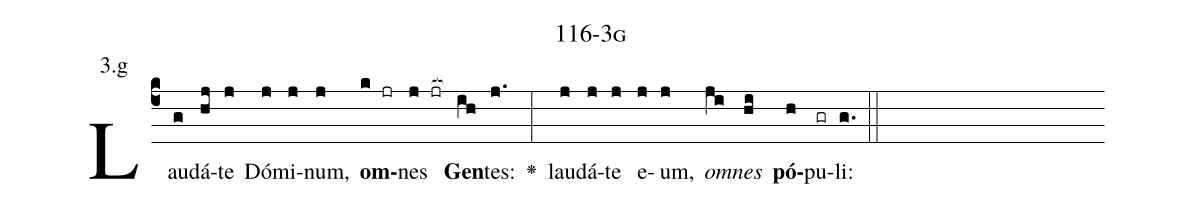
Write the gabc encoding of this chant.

name: 116-3g;
annotation: 3.g;
%%
(c4)Lau(g)dá(hj)te(j) Dó(j)mi(j)num,(j) <b>om</b>(k jr)nes(j jr[ocb:1{]) <b>Gen</b>(ih[ocb:0}])tes:(j.) <v>\greheightstar</v>(:) lau(j)dá(j)te(j) e(j)um,(j) <i>om</i>(ji)<i>nes</i>(hi) <b>pó</b>(h)pu(gr)li:(g.) (::)


%E(j) u(j) o(ji) u(hi) a(h) e.(g.) (::)
